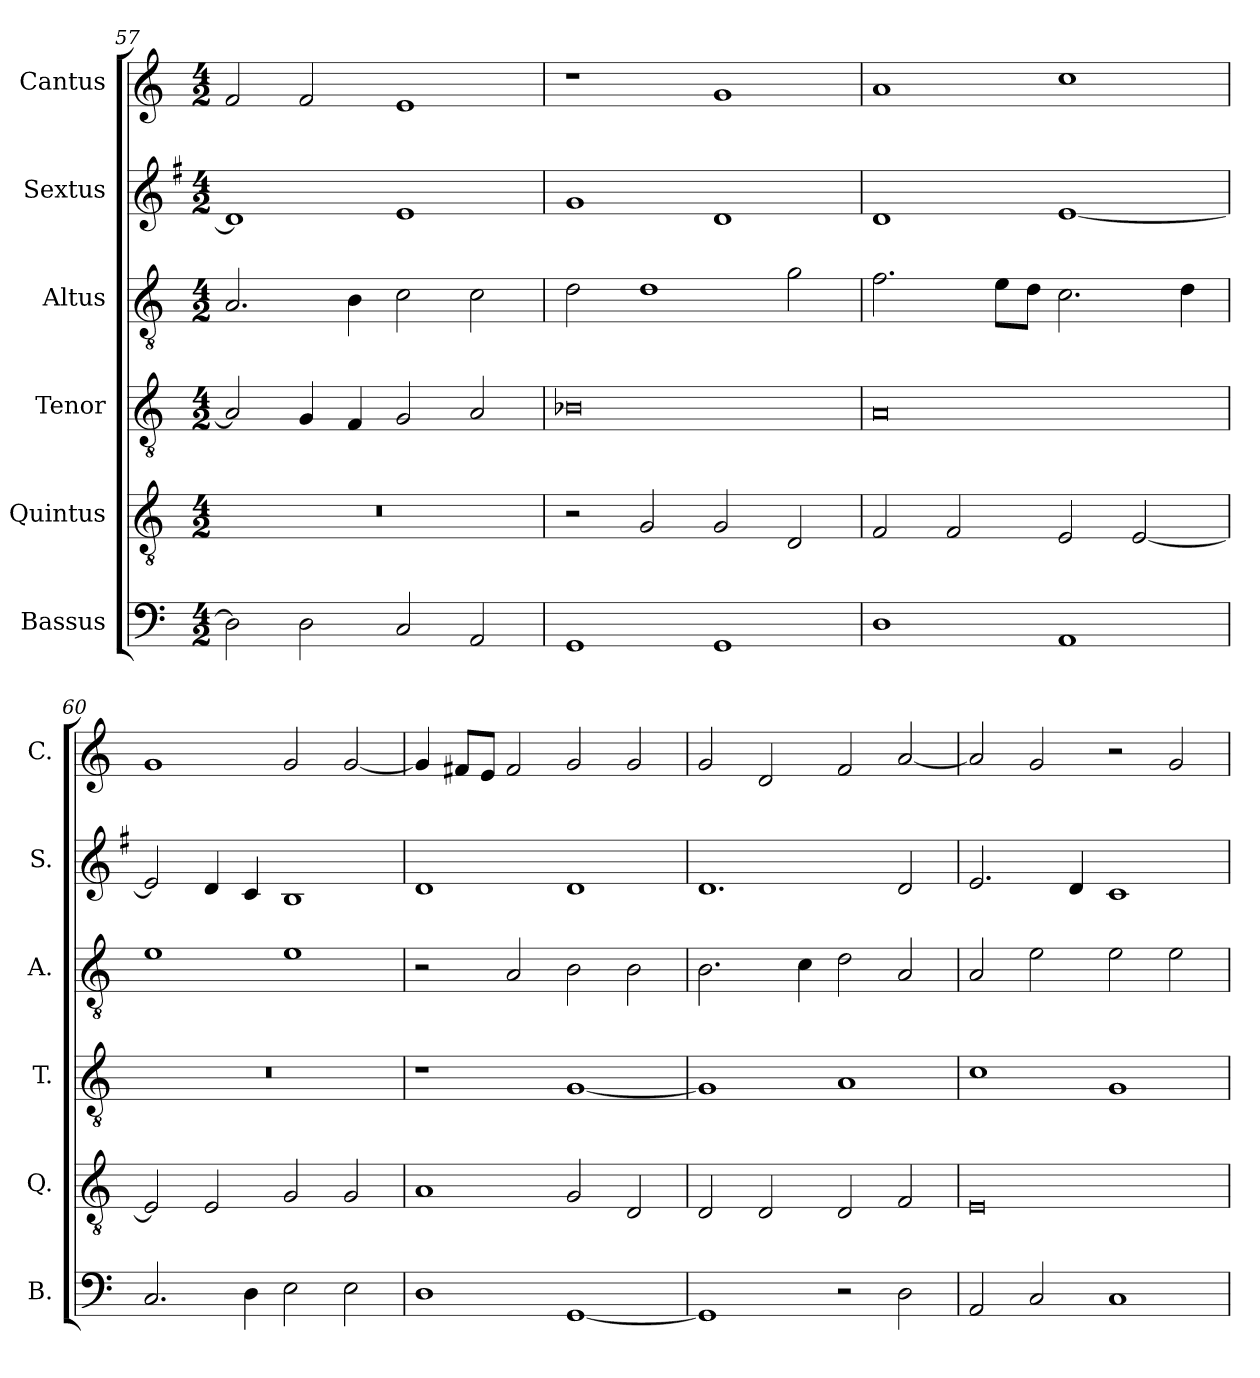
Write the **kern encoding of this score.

**kern	**kern	**kern	**kern	**kern	**kern
*part6	*part5	*part4	*part3	*part2	*part1
*staff6	*staff5	*staff4	*staff3	*staff2	*staff1
*I"Bassus	*I"Quintus	*I"Tenor	*I"Altus	*I"Sextus	*I"Cantus
*I'B.	*I'Q.	*I'T.	*I'A.	*I'S.	*I'C.
!!LO:PB:g=z
*clefF4	*clefGv2	*clefGv2	*clefGv2	*clefG2	*clefG2
*k[]	*k[]	*k[]	*k[]	*k[f#]	*k[]
*M4/2	*M4/2	*M4/2	*M4/2	*M4/2	*M4/2
=57	=57	=57	=57	=57	=57
2D\]	0r	2A/]	2.A/	1d]	2f/
2D\	.	4G/	.	.	2f/
.	.	4F/	4B\	.	.
2C/	.	2G/	2c\	1e	1e
2AA/	.	2A/	2c\	.	.
=58	=58	=58	=58	=58	=58
1GG	2r	0B-X	2d\	1g	1r
.	2G/	.	1d	.	.
1GG	2G/	.	.	1d	1g
.	2D/	.	2g\	.	.
=59	=59	=59	=59	=59	=59
1D	2F/	0A	2.f\	1d	1a
.	2F/	.	.	.	.
.	.	.	8e\L	.	.
.	.	.	8d\J	.	.
1AA	2E/	.	2.c\	[1e	1cc
.	[2E/	.	.	.	.
.	.	.	4d\	.	.
=60	=60	=60	=60	=60	=60
2.C/	2E/]	0r	1e	2e/]	1g
.	2E/	.	.	4d/	.
4D\	.	.	.	4c/	.
2E\	2G/	.	1e	1B	2g/
2E\	2G/	.	.	.	[2g/
=61	=61	=61	=61	=61	=61
1D	1A	1r	2r	1d	4g/]
.	.	.	.	.	8f#X/L
.	.	.	.	.	8e/J
.	.	.	2A/	.	2f#/
[1GG	2G/	[1G	2B\	1d	2g/
.	2D/	.	2B\	.	2g/
=62	=62	=62	=62	=62	=62
1GG]	2D/	1G]	2.B\	1.d	2g/
.	2D/	.	.	.	2d/
.	.	.	4c\	.	.
2r	2D/	1A	2d\	.	2f/
2D\	2F/	.	2A/	2d/	[2a/
!!LO:LB:g=z
=63	=63	=63	=63	=63	=63
2AA/	0E	1c	2A/	2.e/	2a/]
2C/	.	.	2e\	.	2g/
.	.	.	.	4d/	.
1C	.	1G	2e\	1c	2r
.	.	.	2e\	.	2g/
=	=	=	=	=	=
*-	*-	*-	*-	*-	*-
